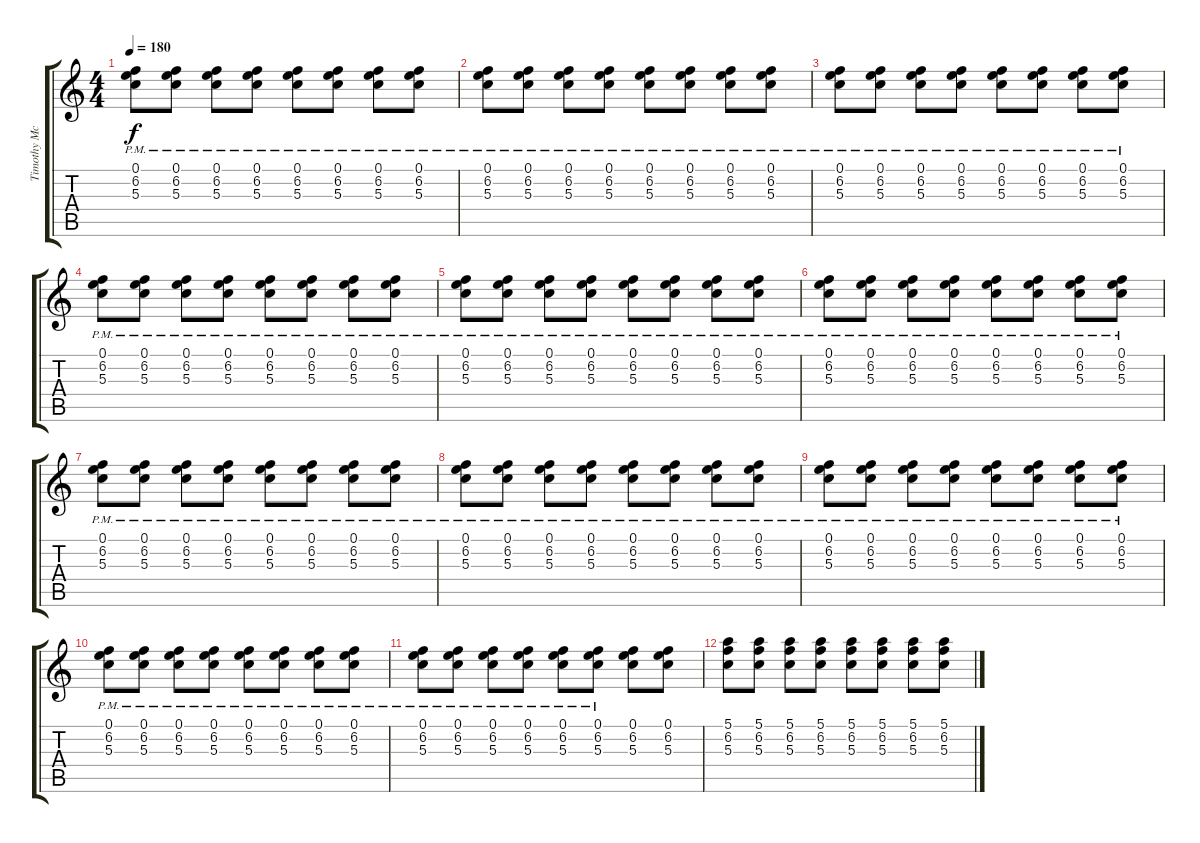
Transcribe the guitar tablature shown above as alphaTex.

\track ("Timothy McTague" "Timothy Mc") {instrument distortionguitar}
\staff {score tabs}
\tuning (E4 B3 G3 D3 A2 D2) {hide}
\ts (4 4)
\tempo 180
\clef g2
\ks c
(0.1{pm} 6.2{pm} 5.3{pm}).8{dy f} (0.1{pm} 6.2{pm} 5.3{pm}).8 (0.1{pm} 6.2{pm} 5.3{pm}).8 (0.1{pm} 6.2{pm} 5.3{pm}).8 (0.1{pm} 6.2{pm} 5.3{pm}).8 (0.1{pm} 6.2{pm} 5.3{pm}).8 (0.1{pm} 6.2{pm} 5.3{pm}).8 (0.1{pm} 6.2{pm} 5.3{pm}).8 |
(0.1{pm} 6.2{pm} 5.3{pm}).8 (0.1{pm} 6.2{pm} 5.3{pm}).8 (0.1{pm} 6.2{pm} 5.3{pm}).8 (0.1{pm} 6.2{pm} 5.3{pm}).8 (0.1{pm} 6.2{pm} 5.3{pm}).8 (0.1{pm} 6.2{pm} 5.3{pm}).8 (0.1{pm} 6.2{pm} 5.3{pm}).8 (0.1{pm} 6.2{pm} 5.3{pm}).8 |
(0.1{pm} 6.2{pm} 5.3{pm}).8 (0.1{pm} 6.2{pm} 5.3{pm}).8 (0.1{pm} 6.2{pm} 5.3{pm}).8 (0.1{pm} 6.2{pm} 5.3{pm}).8 (0.1{pm} 6.2{pm} 5.3{pm}).8 (0.1{pm} 6.2{pm} 5.3{pm}).8 (0.1{pm} 6.2{pm} 5.3{pm}).8 (0.1{pm} 6.2{pm} 5.3{pm}).8 |
(0.1{pm} 6.2{pm} 5.3{pm}).8 (0.1{pm} 6.2{pm} 5.3{pm}).8 (0.1{pm} 6.2{pm} 5.3{pm}).8 (0.1{pm} 6.2{pm} 5.3{pm}).8 (0.1{pm} 6.2{pm} 5.3{pm}).8 (0.1{pm} 6.2{pm} 5.3{pm}).8 (0.1{pm} 6.2{pm} 5.3{pm}).8 (0.1{pm} 6.2{pm} 5.3{pm}).8 |
(0.1{pm} 6.2{pm} 5.3{pm}).8 (0.1{pm} 6.2{pm} 5.3{pm}).8 (0.1{pm} 6.2{pm} 5.3{pm}).8 (0.1{pm} 6.2{pm} 5.3{pm}).8 (0.1{pm} 6.2{pm} 5.3{pm}).8 (0.1{pm} 6.2{pm} 5.3{pm}).8 (0.1{pm} 6.2{pm} 5.3{pm}).8 (0.1{pm} 6.2{pm} 5.3{pm}).8 |
(0.1{pm} 6.2{pm} 5.3{pm}).8 (0.1{pm} 6.2{pm} 5.3{pm}).8 (0.1{pm} 6.2{pm} 5.3{pm}).8 (0.1{pm} 6.2{pm} 5.3{pm}).8 (0.1{pm} 6.2{pm} 5.3{pm}).8 (0.1{pm} 6.2{pm} 5.3{pm}).8 (0.1{pm} 6.2{pm} 5.3{pm}).8 (0.1{pm} 6.2{pm} 5.3{pm}).8 |
(0.1{pm} 6.2{pm} 5.3{pm}).8 (0.1{pm} 6.2{pm} 5.3{pm}).8 (0.1{pm} 6.2{pm} 5.3{pm}).8 (0.1{pm} 6.2{pm} 5.3{pm}).8 (0.1{pm} 6.2{pm} 5.3{pm}).8 (0.1{pm} 6.2{pm} 5.3{pm}).8 (0.1{pm} 6.2{pm} 5.3{pm}).8 (0.1{pm} 6.2{pm} 5.3{pm}).8 |
(0.1{pm} 6.2{pm} 5.3{pm}).8 (0.1{pm} 6.2{pm} 5.3{pm}).8 (0.1{pm} 6.2{pm} 5.3{pm}).8 (0.1{pm} 6.2{pm} 5.3{pm}).8 (0.1{pm} 6.2{pm} 5.3{pm}).8 (0.1{pm} 6.2{pm} 5.3{pm}).8 (0.1{pm} 6.2{pm} 5.3{pm}).8 (0.1{pm} 6.2{pm} 5.3{pm}).8 |
(0.1{pm} 6.2{pm} 5.3{pm}).8 (0.1{pm} 6.2{pm} 5.3{pm}).8 (0.1{pm} 6.2{pm} 5.3{pm}).8 (0.1{pm} 6.2{pm} 5.3{pm}).8 (0.1{pm} 6.2{pm} 5.3{pm}).8 (0.1{pm} 6.2{pm} 5.3{pm}).8 (0.1{pm} 6.2{pm} 5.3{pm}).8 (0.1{pm} 6.2{pm} 5.3{pm}).8 |
(0.1{pm} 6.2{pm} 5.3{pm}).8 (0.1{pm} 6.2{pm} 5.3{pm}).8 (0.1{pm} 6.2{pm} 5.3{pm}).8 (0.1{pm} 6.2{pm} 5.3{pm}).8 (0.1{pm} 6.2{pm} 5.3{pm}).8 (0.1{pm} 6.2{pm} 5.3{pm}).8 (0.1{pm} 6.2{pm} 5.3{pm}).8 (0.1{pm} 6.2{pm} 5.3{pm}).8 |
(0.1{pm} 6.2{pm} 5.3{pm}).8 (0.1{pm} 6.2{pm} 5.3{pm}).8 (0.1{pm} 6.2{pm} 5.3).8 (0.1{pm} 6.2{pm} 5.3).8 (0.1{pm} 6.2 5.3).8 (0.1{pm} 6.2 5.3).8 (0.1 6.2 5.3).8 (0.1 6.2 5.3).8 |
(5.1 6.2 5.3).8 (5.1 6.2 5.3).8 (5.1 6.2 5.3).8 (5.1 6.2 5.3).8 (5.1 6.2 5.3).8 (5.1 6.2 5.3).8 (5.1 6.2 5.3).8 (5.1 6.2 5.3).8
